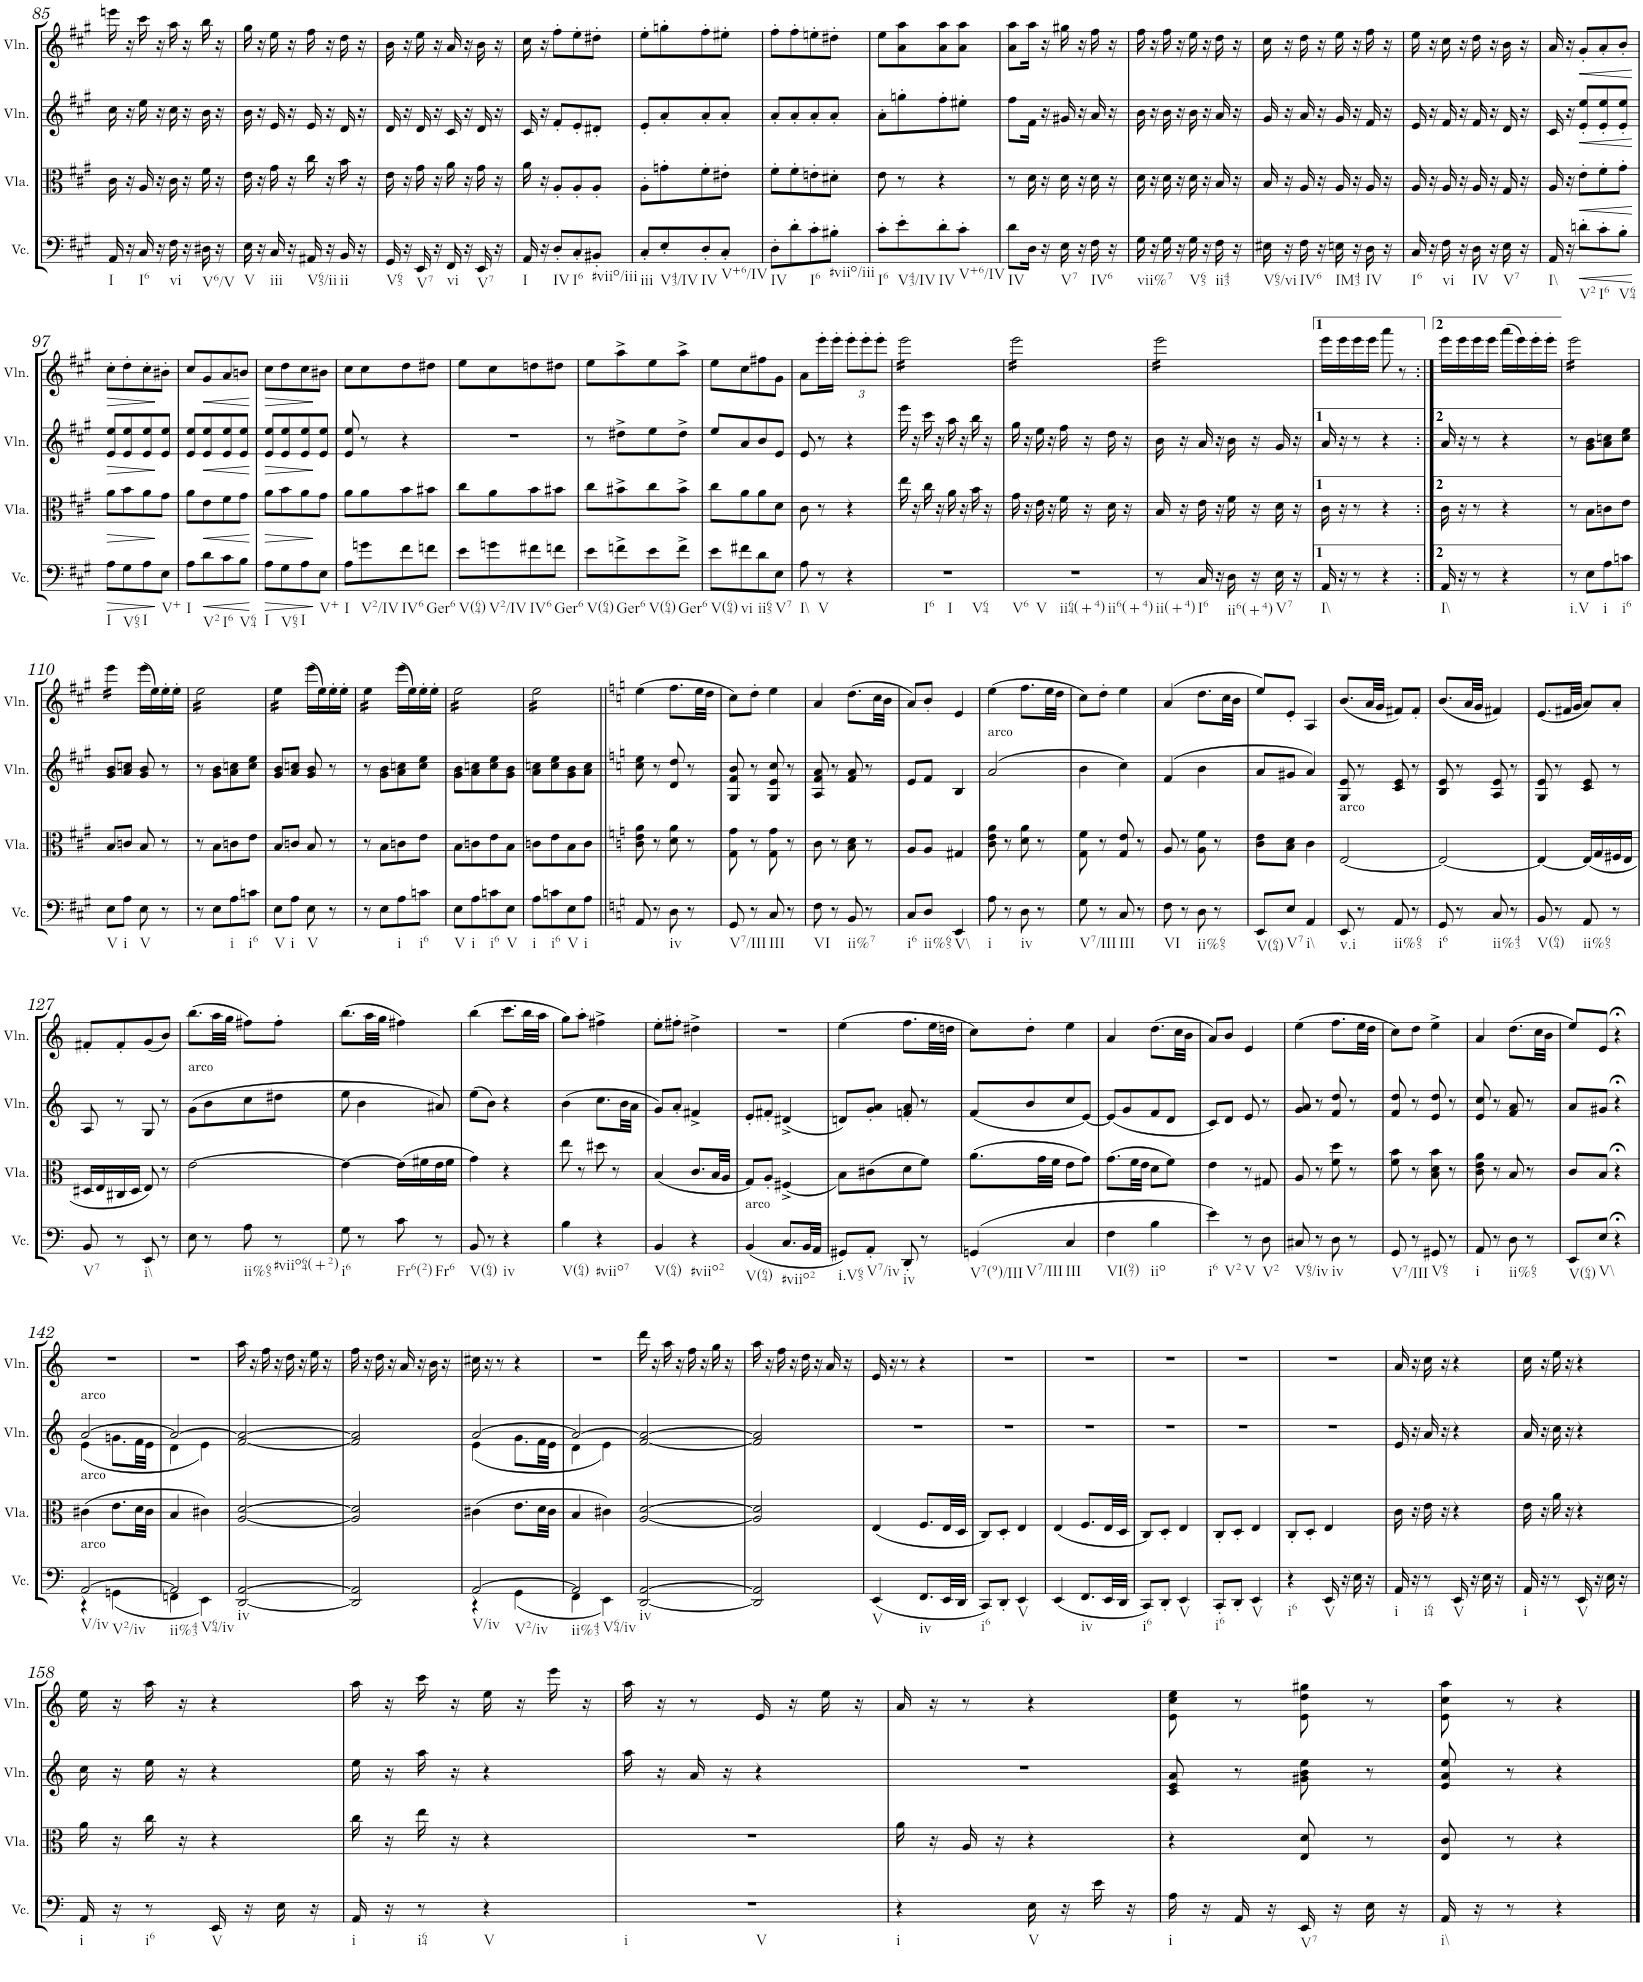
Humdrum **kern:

**kern	**dynam	**kern	**dynam	**kern	**dynam	**kern	**dynam
*part4	*part4	*part3	*part3	*part2	*part2	*part1	*part1
*staff4	*staff4	*staff3	*staff3	*staff2	*staff2	*staff1	*staff1
*I"Violoncello	*	*I"Viola	*	*I"Violin	*	*I"Violin	*
*I'Vc.	*	*I'Vla.	*	*I'Vln.	*	*I'Vln.	*
!!LO:PB:g=z
*clefF4	*	*clefC3	*	*clefG2	*	*clefG2	*
*k[f#c#g#]	*	*k[f#c#g#]	*	*k[f#c#g#]	*	*k[f#c#g#]	*
*A:	*	*A:	*	*A:	*	*A:	*
*M2/4	*	*M2/4	*	*M2/4	*	*M2/4	*
=85	=85	=85	=85	=85	=85	=85	=85
!LO:TX:b:t=I	!	!	!	!	!	!	!
16AA/	.	16c#\	.	16cc#\	.	16eeen\	.
16r	.	16r	.	16r	.	16r	.
!LO:TX:b:t=I6	!	!	!	!	!	!	!
16C#/	.	16A/	.	16ee\	.	16ccc#\	.
16r	.	16r	.	16r	.	16r	.
!LO:TX:b:t=vi	!	!	!	!	!	!	!
16F#\	.	16c#\	.	16cc#\	.	16aa\	.
16r	.	16r	.	16r	.	16r	.
!LO:TX:b:t=V6/V	!	!	!	!	!	!	!
16D#X\	.	16f#\	.	16b\	.	16bb\	.
16r	.	16r	.	16r	.	16r	.
=86	=86	=86	=86	=86	=86	=86	=86
!LO:TX:b:t=V	!	!	!	!	!	!	!
16E\	.	16e\	.	16b\	.	16gg#\	.
16r	.	16r	.	16r	.	16r	.
!LO:TX:b:t=iii	!	!	!	!	!	!	!
16C#/	.	16g#\	.	16e/	.	16ee\	.
16r	.	16r	.	16r	.	16r	.
!LO:TX:b:t=V65/ii	!	!	!	!	!	!	!
16AA#X/	.	16cc#\	.	16e/	.	16ff#\	.
16r	.	16r	.	16r	.	16r	.
!LO:TX:b:t=ii	!	!	!	!	!	!	!
16BB/	.	16b\	.	16d/	.	16dd\	.
16r	.	16r	.	16r	.	16r	.
=87	=87	=87	=87	=87	=87	=87	=87
!LO:TX:b:t=V65	!	!	!	!	!	!	!
16GG#/	.	16e\	.	16d/	.	16b\	.
16r	.	16r	.	16r	.	16r	.
!LO:TX:b:t=V7	!	!	!	!	!	!	!
16EE/	.	16g#\	.	16d/	.	16ee\	.
16r	.	16r	.	16r	.	16r	.
!LO:TX:b:t=vi	!	!	!	!	!	!	!
16FF#/	.	16a\	.	16c#/	.	16a/	.
16r	.	16r	.	16r	.	16r	.
!LO:TX:b:t=V7	!	!	!	!	!	!	!
16EE/	.	16g#\	.	16d/	.	16b\	.
16r	.	16r	.	16r	.	16r	.
=88	=88	=88	=88	=88	=88	=88	=88
!LO:TX:b:t=I	!	!	!	!	!	!	!
16AA/	.	16a\	.	16c#/	.	16cc#\	.
16r	.	16r	.	16r	.	16r	.
!LO:TX:b:t=IV	!	!	!	!	!	!	!
8D'/L	.	8A'/L	.	8f#'/L	.	8ff#'\L	.
!LO:TX:b:t=I6	!	!	!	!	!	!	!
8C#'/	.	8A'/	.	8e'/	.	8ee'\	.
!LO:TX:b:t=#viio/iii	!	!	!	!	!	!	!
8BB#X'/J	.	8A'/J	.	8d#X'/J	.	8dd#X'\J	.
=89	=89	=89	=89	=89	=89	=89	=89
!LO:TX:b:t=iii	!	!	!	!	!	!	!
8C#'/L	.	8A'\L	.	8e'/L	.	8ee'\L	.
!LO:TX:b:t=V43/IV	!	!	!	!	!	!	!
8E'/	.	8gn'\	.	8a'/	.	8ggn'\	.
!LO:TX:b:t=IV	!	!	!	!	!	!	!
8D'/	.	8f#'\	.	8a'/	.	8ff#'\	.
!LO:TX:b:t=V+6/IV	!	!	!	!	!	!	!
8C#'/J	.	8e#X'\J	.	8a'/J	.	8ee#X'\J	.
=90	=90	=90	=90	=90	=90	=90	=90
!LO:TX:b:t=IV	!	!	!	!	!	!	!
8D'\L	.	8f#'\L	.	8a'/L	.	8ff#'\L	.
8d'\	.	8f#'\	.	8a'/	.	8ff#'\	.
!LO:TX:b:t=I6	!	!	!	!	!	!	!
8c#'\	.	8en'\	.	8a'/	.	8een'\	.
!LO:TX:b:t=#viio/iii	!	!	!	!	!	!	!
8B#X'\J	.	8d#X'\J	.	8a'/J	.	8dd#X'\J	.
=91	=91	=91	=91	=91	=91	=91	=91
!LO:TX:b:t=I6	!	!	!	!	!	!	!
8c#'\L	.	8e\	.	8a'\L	.	8ee\L	.
!LO:TX:b:t=V43/IV	!	!	!	!	!	!	!
8e'\	.	8r	.	8ggn'\	.	8a\ 8aa\	.
!LO:TX:b:t=IV	!	!	!	!	!	!	!
8d'\	.	4r	.	8ff#'\	.	8a\ 8aa\	.
!LO:TX:b:t=V+6/IV	!	!	!	!	!	!	!
8c#'\J	.	.	.	8ee#X'\J	.	8a\ 8aa\J	.
=92	=92	=92	=92	=92	=92	=92	=92
!LO:TX:b:t=IV	!	!	!	!	!	!	!
8d\L	.	8r	.	8ff#\L	.	8a\ 8aa\L	.
16D\Jk	.	16d\	.	16f#\Jk	.	16aa\Jk	.
16r	.	16r	.	16r	.	16r	.
!LO:TX:b:t=V7	!	!	!	!	!	!	!
16E\	.	16d\	.	16g#X/	.	16gg#X\	.
16r	.	16r	.	16r	.	16r	.
!LO:TX:b:t=IV6	!	!	!	!	!	!	!
16F#\	.	16d\	.	16a/	.	16ff#\	.
16r	.	16r	.	16r	.	16r	.
=93	=93	=93	=93	=93	=93	=93	=93
!LO:TX:b:t=vii%7	!	!	!	!	!	!	!
16G#\	.	16d\	.	16b\	.	16ff#\	.
16r	.	16r	.	16r	.	16r	.
16G#\	.	16d\	.	16b\	.	16ff#\	.
16r	.	16r	.	16r	.	16r	.
!LO:TX:b:t=V65	!	!	!	!	!	!	!
16G#\	.	16d\	.	16b\	.	16ee\	.
16r	.	16r	.	16r	.	16r	.
!LO:TX:b:t=ii43	!	!	!	!	!	!	!
16F#\	.	16B/	.	16a/	.	16dd\	.
16r	.	16r	.	16r	.	16r	.
=94	=94	=94	=94	=94	=94	=94	=94
!LO:TX:b:t=V65/vi	!	!	!	!	!	!	!
16E#X\	.	16B/	.	16g#/	.	16cc#\	.
16r	.	16r	.	16r	.	16r	.
!LO:TX:b:t=IV6	!	!	!	!	!	!	!
16F#\	.	16A/	.	16a/	.	16dd\	.
16r	.	16r	.	16r	.	16r	.
!LO:TX:b:t=IM43	!	!	!	!	!	!	!
16En\	.	16A/	.	16g#/	.	16ee\	.
16r	.	16r	.	16r	.	16r	.
!LO:TX:b:t=IV	!	!	!	!	!	!	!
16D\	.	16A/	.	16f#/	.	16ff#\	.
16r	.	16r	.	16r	.	16r	.
=95	=95	=95	=95	=95	=95	=95	=95
!LO:TX:b:t=I6	!	!	!	!	!	!	!
16C#/	.	16A/	.	16e/	.	16ee\	.
16r	.	16r	.	16r	.	16r	.
!LO:TX:b:t=vi	!	!	!	!	!	!	!
16F#\	.	16A/	.	16f#/	.	16cc#\	.
16r	.	16r	.	16r	.	16r	.
!LO:TX:b:t=IV	!	!	!	!	!	!	!
16D\	.	16A/	.	16f#/	.	16dd\	.
16r	.	16r	.	16r	.	16r	.
!LO:TX:b:t=V7	!	!	!	!	!	!	!
16E\	.	16G#/	.	16d/	.	16b\	.
16r	.	16r	.	16r	.	16r	.
=96	=96	=96	=96	=96	=96	=96	=96
!LO:TX:b:t=I\\	!	!	!	!	!	!	!
16AA/	.	16A/	.	16c#/	.	16a/	.
16r	.	16r	.	16r	.	16r	.
!LO:TX:b:t=V2	!	!	!	!	!	!	!
!	!LO:HP:b	!	!LO:HP:b	!	!LO:HP:b	!	!LO:HP:b
8dn'\L	<	8e'\L	<	8e/' 8ee/'L	<	8g#'/L	<
!LO:TX:b:t=I6	!	!	!	!	!	!	!
8c#'\	.	8f#'\	.	8e/' 8ee/'	.	8a'/	.
!LO:TX:b:t=V64	!	!	!	!	!	!	!
8B'\J	.	8g#'\J	.	8e/' 8ee/'J	.	8b'/J	.
.	[	.	[	.	[	.	[
!!LO:LB:g=z
=97	=97	=97	=97	=97	=97	=97	=97
!LO:TX:b:t=I	!	!	!	!	!	!	!
!	!LO:HP:b	!	!LO:HP:b	!	!LO:HP:b	!	!LO:HP:b
8A\L	>	8a\L	>	8e/ 8ee/L	>	8cc#'\L	>
!LO:TX:b:t=V65	!	!	!	!	!	!	!
8G#\	.	8b\	.	8e/ 8ee/	.	8dd'\	.
!LO:TX:b:t=I	!	!	!	!	!	!	!
8A\	.	8a\	.	8e/ 8ee/	.	8cc#'\	.
!LO:TX:b:t=V+	!	!	!	!	!	!	!
8E\J	]	8g#\J	]	8e/ 8ee/J	]	8b#X'\J	]
=98	=98	=98	=98	=98	=98	=98	=98
!LO:TX:b:t=I	!	!	!	!	!	!	!
8A\L	.	8a\L	.	8e/ 8ee/L	.	8cc#/L	.
!LO:TX:b:t=V2	!	!	!	!	!	!	!
!	!LO:HP:b	!	!LO:HP:b	!	!LO:HP:b	!	!LO:HP:b
8d\	<	8e\	<	8e/ 8ee/	<	8g#/	<
!LO:TX:b:t=I6	!	!	!	!	!	!	!
8c#\	.	8f#\	.	8e/ 8ee/	.	8a/	.
!LO:TX:b:t=V64	!	!	!	!	!	!	!
8B\J	.	8g#\J	.	8e/ 8ee/J	.	8bn/J	.
.	[	.	[	.	[	.	[
=99	=99	=99	=99	=99	=99	=99	=99
!LO:TX:b:t=I	!	!	!	!	!	!	!
!	!LO:HP:b	!	!LO:HP:b	!	!LO:HP:b	!	!LO:HP:b
8A\L	>	8a\L	>	8e/ 8ee/L	>	8cc#\L	>
!LO:TX:b:t=V65	!	!	!	!	!	!	!
8G#\	.	8b\	.	8e/ 8ee/	.	8dd\	.
!LO:TX:b:t=I	!	!	!	!	!	!	!
8A\	.	8a\	.	8e/ 8ee/	.	8cc#\	.
!LO:TX:b:t=V+	!	!	!	!	!	!	!
8E\J	]	8g#\J	]	8e/ 8ee/J	]	8b#X\J	]
=100	=100	=100	=100	=100	=100	=100	=100
!LO:TX:b:t=I	!	!	!	!	!	!	!
8A\L	.	8a\L	.	8e/ 8ee/	.	8cc#\L	.
!LO:TX:b:t=V2/IV	!	!	!	!	!	!	!
8gn\	.	8a\	.	8r	.	8cc#\	.
!LO:TX:b:t=IV6	!	!	!	!	!	!	!
8f#\	.	8b\	.	4r	.	8dd\	.
!LO:TX:b:t=Ger6	!	!	!	!	!	!	!
8fn\J	.	8b#X\J	.	.	.	8dd#X\J	.
=101	=101	=101	=101	=101	=101	=101	=101
!LO:TX:b:t=V(64)	!	!	!	!	!	!	!
8e\L	.	8cc#\L	.	2r	.	8ee\L	.
!LO:TX:b:t=V2/IV	!	!	!	!	!	!	!
8gn\	.	8a\	.	.	.	8cc#\	.
!LO:TX:b:t=IV6	!	!	!	!	!	!	!
8f#X\	.	8b\	.	.	.	8ddn\	.
!LO:TX:b:t=Ger6	!	!	!	!	!	!	!
8fn\J	.	8b#X\J	.	.	.	8dd#X\J	.
=102	=102	=102	=102	=102	=102	=102	=102
!LO:TX:b:t=V(64)	!	!	!	!	!	!	!
8e\L	.	8cc#\L	.	8r	.	8ee\L	.
!LO:TX:b:t=Ger6	!	!	!	!	!	!	!
8fn^\	.	8b#X^\	.	8dd#X^\L	.	8aa^\	.
!LO:TX:b:t=V(64)	!	!	!	!	!	!	!
8e\	.	8cc#\	.	8ee\	.	8ee\	.
!LO:TX:b:t=Ger6	!	!	!	!	!	!	!
8f^\J	.	8b#^\J	.	8dd#^\J	.	8aa^\J	.
=103	=103	=103	=103	=103	=103	=103	=103
!LO:TX:b:t=V(64)	!	!	!	!	!	!	!
8e\L	.	8cc#\L	.	8ee/L	.	8ee\L	.
!LO:TX:b:t=vi	!	!	!	!	!	!	!
8f#X\	.	8a\	.	8a/	.	8cc#\	.
!LO:TX:b:t=ii65	!	!	!	!	!	!	!
8d\	.	8a\	.	8b/	.	8ff#X\	.
!LO:TX:b:t=V7	!	!	!	!	!	!	!
8E\J	.	8d\J	.	8e/J	.	8g#\J	.
=104	=104	=104	=104	=104	=104	=104	=104
!LO:TX:b:t=I\\	!	!	!	!	!	!	!
8A\	.	8c#\	.	8e/	.	8a\L	.
!LO:TX:b:t=V	!	!	!	!	!	!	!
8r	.	8r	.	8r	.	16eee'\L	.
.	.	.	.	.	.	16eee'\JJ	.
*	*	*	*	*	*	*Xbrackettup	*
4r	.	4r	.	4r	.	12eee'\L	.
.	.	.	.	.	.	12eee'\	.
.	.	.	.	.	.	12eee'\J	.
=105	=105	=105	=105	=105	=105	=105	=105
!LO:TX:b:t=I6	!	!	!	!	!	!	!
!LO:TX:b:t=I	!	!	!	!	!	!	!
!LO:TX:b:t=V64	!	!	!	!	!	!	!
*	*	*	*	*	*	*tremolo	*
2r	.	16ee\	.	16eee\	.	16eee\LL	.
.	.	16r	.	16r	.	16eee\	.
.	.	16cc#\	.	16ccc#\	.	16eee\	.
.	.	16r	.	16r	.	16eee\	.
.	.	16a\	.	16aa\	.	16eee\	.
.	.	16r	.	16r	.	16eee\	.
.	.	16b\	.	16bb\	.	16eee\	.
.	.	16r	.	16r	.	16eee\JJ	.
=106	=106	=106	=106	=106	=106	=106	=106
!LO:TX:b:t=V6	!	!	!	!	!	!	!
!LO:TX:b:t=V	!	!	!	!	!	!	!
!LO:TX:b:t=ii64(+4)	!	!	!	!	!	!	!
!LO:TX:b:t=ii6(+4)	!	!	!	!	!	!	!
2r	.	16g#\	.	16gg#\	.	16eee\LL	.
.	.	16r	.	16r	.	16eee\	.
.	.	16e\	.	16ee\	.	16eee\	.
.	.	16r	.	16r	.	16eee\	.
.	.	16f#\	.	16ff#\	.	16eee\	.
.	.	16r	.	16r	.	16eee\	.
.	.	16d\	.	16dd\	.	16eee\	.
.	.	16r	.	16r	.	16eee\JJ	.
=107	=107	=107	=107	=107	=107	=107	=107
!LO:TX:b:t=ii(+4)	!	!	!	!	!	!	!
8r	.	16B/	.	16b\	.	16eee\LL	.
.	.	16r	.	16r	.	16eee\	.
!LO:TX:b:t=I6	!	!	!	!	!	!	!
16C#/	.	16e\	.	16a/	.	16eee\	.
16r	.	16r	.	16r	.	16eee\	.
!LO:TX:b:t=ii6(+4)	!	!	!	!	!	!	!
16D\	.	16f#\	.	16b\	.	16eee\	.
16r	.	16r	.	16r	.	16eee\	.
!LO:TX:b:t=V7	!	!	!	!	!	!	!
16E\	.	16d\	.	16g#/	.	16eee\	.
16r	.	16r	.	16r	.	16eee\JJ	.
*	*	*	*	*	*	*Xtremolo	*
=108	=108	=108	=108	=108	=108	=108	=108
!LO:TX:b:t=I\\	!	!	!	!	!	!	!
16AA/	.	16c#\	.	16a/	.	16eee\LL	.
16r	.	16r	.	16r	.	16eee\	.
8r	.	8r	.	8r	.	16eee\	.
.	.	.	.	.	.	16eee\JJ	.
4r	.	4r	.	4r	.	8aaa\	.
.	.	.	.	.	.	8r	.
=108X1:|!	=108X1:|!	=108X1:|!	=108X1:|!	=108X1:|!	=108X1:|!	=108X1:|!	=108X1:|!
!LO:TX:b:t=I\\	!	!	!	!	!	!	!
16AA/	.	16c#\	.	16a/	.	16eee\LL	.
16r	.	16r	.	16r	.	16eee\	.
8r	.	8r	.	8r	.	16eee\	.
.	.	.	.	.	.	16eee\JJ	.
4r	.	4r	.	4r	.	(>16aaa\LL	.
.	.	.	.	.	.	16eee\)	.
.	.	.	.	.	.	16eee'\	.
.	.	.	.	.	.	16eee'\JJ	.
=109	=109	=109	=109	=109	=109	=109	=109
!LO:TX:b:t=i.V	!	!	!	!	!	!	!
*	*	*	*	*	*	*tremolo	*
8r	.	8r	.	8r	.	16eee\LL	.
.	.	.	.	.	.	16eee\	.
8E\L	.	8B\L	.	8g#\ 8b\L	.	16eee\	.
.	.	.	.	.	.	16eee\	.
!LO:TX:b:t=i	!	!	!	!	!	!	!
8A\	.	8cn\	.	8a\ 8ccn\	.	16eee\	.
.	.	.	.	.	.	16eee\	.
!LO:TX:b:t=i6	!	!	!	!	!	!	!
8cn\J	.	8e\J	.	8cc\ 8ee\J	.	16eee\	.
.	.	.	.	.	.	16eee\JJ	.
!!LO:LB:g=z
=110	=110	=110	=110	=110	=110	=110	=110
!LO:TX:b:t=V	!	!	!	!	!	!	!
8E\L	.	8B/L	.	8g#/ 8b/L	.	16eee\LL	.
.	.	.	.	.	.	16eee\	.
!LO:TX:b:t=i	!	!	!	!	!	!	!
8A\J	.	8cn/J	.	8a/ 8ccn/J	.	16eee\	.
.	.	.	.	.	.	16eee\JJ	.
*	*	*	*	*	*	*Xtremolo	*
!LO:TX:b:t=V	!	!	!	!	!	!	!
8E\	.	8B/	.	8g#/ 8b/	.	(>16eee\LL	.
.	.	.	.	.	.	16ee\)	.
8r	.	8r	.	8r	.	16ee'\	.
.	.	.	.	.	.	16ee'\JJ	.
=111	=111	=111	=111	=111	=111	=111	=111
*	*	*	*	*	*	*tremolo	*
8r	.	8r	.	8r	.	16ee\LL	.
.	.	.	.	.	.	16ee\	.
8E\L	.	8B\L	.	8g#\ 8b\L	.	16ee\	.
.	.	.	.	.	.	16ee\	.
!LO:TX:b:t=i	!	!	!	!	!	!	!
8A\	.	8cn\	.	8a\ 8ccn\	.	16ee\	.
.	.	.	.	.	.	16ee\	.
!LO:TX:b:t=i6	!	!	!	!	!	!	!
8cn\J	.	8e\J	.	8cc\ 8ee\J	.	16ee\	.
.	.	.	.	.	.	16ee\JJ	.
=112	=112	=112	=112	=112	=112	=112	=112
!LO:TX:b:t=V	!	!	!	!	!	!	!
8E\L	.	8B/L	.	8g#/ 8b/L	.	16ee\LL	.
.	.	.	.	.	.	16ee\	.
!LO:TX:b:t=i	!	!	!	!	!	!	!
8A\J	.	8cn/J	.	8a/ 8ccn/J	.	16ee\	.
.	.	.	.	.	.	16ee\JJ	.
*	*	*	*	*	*	*Xtremolo	*
!LO:TX:b:t=V	!	!	!	!	!	!	!
8E\	.	8B/	.	8g#/ 8b/	.	(>16eee\LL	.
.	.	.	.	.	.	16ee\)	.
8r	.	8r	.	8r	.	16ee'\	.
.	.	.	.	.	.	16ee'\JJ	.
=113	=113	=113	=113	=113	=113	=113	=113
*	*	*	*	*	*	*tremolo	*
8r	.	8r	.	8r	.	16ee\LL	.
.	.	.	.	.	.	16ee\	.
8E\L	.	8B\L	.	8g#\ 8b\L	.	16ee\	.
.	.	.	.	.	.	16ee\JJ	.
*	*	*	*	*	*	*Xtremolo	*
!LO:TX:b:t=i	!	!	!	!	!	!	!
8A\	.	8cn\	.	8a\ 8ccn\	.	(>16eee\LL	.
.	.	.	.	.	.	16ee\)	.
!LO:TX:b:t=i6	!	!	!	!	!	!	!
8cn\J	.	8e\J	.	8cc\ 8ee\J	.	16ee'\	.
.	.	.	.	.	.	16ee'\JJ	.
=114	=114	=114	=114	=114	=114	=114	=114
!LO:TX:b:t=V	!	!	!	!	!	!	!
*	*	*	*	*	*	*tremolo	*
8E\L	.	8B\L	.	8g#\ 8b\L	.	16ee\LL	.
.	.	.	.	.	.	16ee\	.
!LO:TX:b:t=i	!	!	!	!	!	!	!
8A\	.	8cn\	.	8a\ 8ccn\	.	16ee\	.
.	.	.	.	.	.	16ee\	.
!LO:TX:b:t=i6	!	!	!	!	!	!	!
8cn\	.	8e\	.	8cc\ 8ee\	.	16ee\	.
.	.	.	.	.	.	16ee\	.
!LO:TX:b:t=V	!	!	!	!	!	!	!
8E\J	.	8B\J	.	8g#\ 8b\J	.	16ee\	.
.	.	.	.	.	.	16ee\JJ	.
=115	=115	=115	=115	=115	=115	=115	=115
!LO:TX:b:t=i	!	!	!	!	!	!	!
8A\L	.	8cn\L	.	8a\ 8ccn\L	.	16ee\LL	.
.	.	.	.	.	.	16ee\	.
!LO:TX:b:t=i6	!	!	!	!	!	!	!
8cn\	.	8e\	.	8cc\ 8ee\	.	16ee\	.
.	.	.	.	.	.	16ee\	.
!LO:TX:b:t=V	!	!	!	!	!	!	!
8E\	.	8B\	.	8g#\ 8b\	.	16ee\	.
.	.	.	.	.	.	16ee\	.
!LO:TX:b:t=i	!	!	!	!	!	!	!
8A\J	.	8c\J	.	8a\ 8cc\J	.	16ee\	.
.	.	.	.	.	.	16ee\JJ	.
*	*	*	*	*	*	*Xtremolo	*
=116||	=116||	=116||	=116||	=116||	=116||	=116||	=116||
*k[]	*	*k[]	*	*k[]	*	*k[]	*
*C:	*	*C:	*	*C:	*	*C:	*
8AA/	.	8c\ 8e\ 8a\	.	8cc\ 8ee\	.	(>4ee\	.
8r	.	8r	.	8r	.	.	.
!LO:TX:b:t=iv	!	!	!	!	!	!	!
8D\	.	8d\ 8a\	.	8d/ 8dd/	.	8.ff\L	.
8r	.	8r	.	8r	.	.	.
.	.	.	.	.	.	32ee\LL	.
.	.	.	.	.	.	32dd\JJJ	.
=117	=117	=117	=117	=117	=117	=117	=117
!LO:TX:b:t=V7/III	!	!	!	!	!	!	!
8GG/	.	8G\ 8g\	.	8G/ 8f/ 8b/	.	8cc\L)	.
8r	.	8r	.	8r	.	8dd'\J	.
!LO:TX:b:t=III	!	!	!	!	!	!	!
8C/	.	8G\ 8g\	.	8G/ 8e/ 8cc/	.	4ee\	.
8r	.	8r	.	8r	.	.	.
=118	=118	=118	=118	=118	=118	=118	=118
!LO:TX:b:t=VI	!	!	!	!	!	!	!
8F\	.	8c\	.	8A/ 8f/ 8a/	.	4a/	.
8r	.	8r	.	8r	.	.	.
!LO:TX:b:t=ii%7	!	!	!	!	!	!	!
8BB/	.	8B\ 8d\	.	8f/ 8a/	.	(>8.dd\L	.
8r	.	8r	.	8r	.	.	.
.	.	.	.	.	.	32cc\LL	.
.	.	.	.	.	.	32b\JJJ	.
=119	=119	=119	=119	=119	=119	=119	=119
!LO:TX:b:t=i6	!	!	!	!	!	!	!
8C/L	.	8A/L	.	8e/L	.	8a/L)	.
!LO:TX:b:t=ii%65	!	!	!	!	!	!	!
8D/J	.	8A/J	.	8f/J	.	8b'/J	.
!LO:TX:b:t=V\\	!	!	!	!	!	!	!
4EE/	.	4G#X/	.	4B/	.	4e/	.
=120	=120	=120	=120	=120	=120	=120	=120
!	!	!	!	!LO:TX:a:t=arco	!	!	!
!LO:TX:b:t=i	!	!	!	!	!	!	!
8A\	.	8c\ 8e\ 8a\	.	(>2a/	.	(>4ee\	.
8r	.	8r	.	.	.	.	.
!LO:TX:b:t=iv	!	!	!	!	!	!	!
8D\	.	8d\ 8a\	.	.	.	8.ff\L	.
8r	.	8r	.	.	.	.	.
.	.	.	.	.	.	32ee\LL	.
.	.	.	.	.	.	32dd\JJJ	.
=121	=121	=121	=121	=121	=121	=121	=121
!LO:TX:b:t=V7/III	!	!	!	!	!	!	!
8G\	.	8G\ 8f\	.	4b\	.	8cc\L)	.
8r	.	8r	.	.	.	8dd'\J	.
!LO:TX:b:t=III	!	!	!	!	!	!	!
8C/	.	8G/ 8e/	.	4cc\)	.	4ee\	.
8r	.	8r	.	.	.	.	.
=122	=122	=122	=122	=122	=122	=122	=122
!LO:TX:b:t=VI	!	!	!	!	!	!	!
8F\	.	8A/	.	(>4f/	.	(>4a/	.
8r	.	8r	.	.	.	.	.
!LO:TX:b:t=ii%65	!	!	!	!	!	!	!
8D\	.	8A\ 8f\	.	4b\	.	8.dd\L	.
8r	.	8r	.	.	.	.	.
.	.	.	.	.	.	32cc\LL	.
.	.	.	.	.	.	32b\JJJ	.
=123	=123	=123	=123	=123	=123	=123	=123
!LO:TX:b:t=V(64)	!	!	!	!	!	!	!
8EE/L	.	8c\ 8e\L	.	8a/L	.	8ee/L)	.
!LO:TX:b:t=V7	!	!	!	!	!	!	!
8E/J	.	8B\ 8d\J	.	8g#X/J	.	8e'/J	.
!LO:TX:b:t=i\\	!	!	!	!	!	!	!
4AA/	.	4c\	.	4a/)	.	4A/	.
=124	=124	=124	=124	=124	=124	=124	=124
!	!	!LO:TX:a:t=arco	!	!	!	!	!
!LO:TX:b:t=v.i	!	!	!	!	!	!	!
8EE/	.	[2E/	.	8G/ 8e/	.	(<8.b/L	.
8r	.	.	.	8r	.	.	.
.	.	.	.	.	.	32a/LL	.
.	.	.	.	.	.	32g/JJJ	.
!LO:TX:b:t=ii%65	!	!	!	!	!	!	!
8AA/	.	.	.	8c/ 8e/	.	8f#X/L)	.
8r	.	.	.	8r	.	8f#'/J	.
=125	=125	=125	=125	=125	=125	=125	=125
!LO:TX:b:t=i6	!	!	!	!	!	!	!
8GG/	.	2E/_	.	8B/ 8e/	.	(<8.b/L	.
8r	.	.	.	8r	.	.	.
.	.	.	.	.	.	32a/LL	.
.	.	.	.	.	.	32g/JJJ	.
!LO:TX:b:t=ii%43	!	!	!	!	!	!	!
8C/	.	.	.	8A/ 8e/	.	4f#X/)	.
8r	.	.	.	8r	.	.	.
=126	=126	=126	=126	=126	=126	=126	=126
!LO:TX:b:t=V(64)	!	!	!	!	!	!	!
8BB/	.	4E/_	.	8G/ 8e/	.	(<8.e/L	.
8r	.	.	.	8r	.	.	.
.	.	.	.	.	.	32f#X/LL	.
.	.	.	.	.	.	32g/JJJ	.
!LO:TX:b:t=ii%65	!	!	!	!	!	!	!
8AA/	.	(<16E/LL]	.	8c/ 8e/	.	8a/L)	.
.	.	16G/	.	.	.	.	.
8r	.	16F#X/	.	8r	.	8a'/J	.
.	.	16E/JJ	.	.	.	.	.
!!LO:LB:g=z
=127	=127	=127	=127	=127	=127	=127	=127
!LO:TX:b:t=V7	!	!	!	!	!	!	!
8BB/	.	16D#X/LL	.	8A/	.	8f#X'/L	.
.	.	16E/	.	.	.	.	.
8r	.	16C#X/	.	8r	.	8f#'/	.
.	.	16D#/JJ	.	.	.	.	.
!LO:TX:b:t=i\\	!	!	!	!	!	!	!
8EE/	.	8E/)	.	8G/	.	(<8g/	.
8r	.	8r	.	8r	.	8b/J)	.
=128	=128	=128	=128	=128	=128	=128	=128
!	!	!	!	!LO:TX:a:t=arco	!	!	!
8E\	.	[2e\	.	(>8g\L	.	(>8.bb\L	.
8r	.	.	.	8b\	.	.	.
.	.	.	.	.	.	32aa\LL	.
.	.	.	.	.	.	32gg\JJJ	.
!LO:TX:b:t=ii%65	!	!	!	!	!	!	!
8A\	.	.	.	8cc\	.	8ff#X\L)	.
!LO:TX:b:t=#viio64(+2)	!	!	!	!	!	!	!
8r	.	.	.	8dd#X\J	.	8ff#'\J	.
=129	=129	=129	=129	=129	=129	=129	=129
!LO:TX:b:t=i6	!	!	!	!	!	!	!
8G\	.	4e\_	.	8ee\	.	(>8.bb\L	.
8r	.	.	.	4b\	.	.	.
.	.	.	.	.	.	32aa\LL	.
.	.	.	.	.	.	32gg\JJJ	.
!LO:TX:b:t=Fr6(2)	!	!	!	!	!	!	!
8c\	.	(>16e\LL]	.	.	.	4ff#X\)	.
.	.	16f#X\	.	.	.	.	.
!LO:TX:b:t=Fr6	!	!	!	!	!	!	!
8r	.	16e\	.	8a#X/)	.	.	.
.	.	16f#\JJ	.	.	.	.	.
=130	=130	=130	=130	=130	=130	=130	=130
!LO:TX:b:t=V(64)	!	!	!	!	!	!	!
8BB/	.	4g\)	.	(>8ee\L	.	(>4bb\	.
8r	.	.	.	8b\J)	.	.	.
!LO:TX:b:t=iv	!	!	!	!	!	!	!
4r	.	4r	.	4r	.	8.ccc\L	.
.	.	.	.	.	.	32bb\LL	.
.	.	.	.	.	.	32aa\JJJ	.
=131	=131	=131	=131	=131	=131	=131	=131
!LO:TX:b:t=V(64)	!	!	!	!	!	!	!
4B\	.	8ee\	.	(>4b\	.	8gg\L)	.
.	.	8r	.	.	.	8aa'\J	.
!LO:TX:b:t=#viio7	!	!	!	!	!	!	!
4r	.	8dd#X\	.	8.cc\L	.	4ff#X^\	.
.	.	8r	.	.	.	.	.
.	.	.	.	32b\LL	.	.	.
.	.	.	.	32a\JJJ	.	.	.
=132	=132	=132	=132	=132	=132	=132	=132
!LO:TX:b:t=V(64)	!	!	!	!	!	!	!
4BB/	.	(<4B/	.	8g/L)	.	8ee'\L	.
.	.	.	.	8a'/J	.	8ff#X'\J	.
!LO:TX:b:t=#viio2	!	!	!	!	!	!	!
4r	.	8.c/L	.	4f#X^/	.	4dd#X^\	.
.	.	32B/LL	.	.	.	.	.
.	.	32A/JJJ	.	.	.	.	.
=133	=133	=133	=133	=133	=133	=133	=133
!LO:TX:a:t=arco	!	!	!	!	!	!	!
!LO:TX:b:t=V(64)	!	!	!	!	!	!	!
(<4BB/	.	8G/L)	.	8e'/L	.	2r	.
.	.	8A'/J	.	8f#X'/J	.	.	.
!LO:TX:b:t=#viio2	!	!	!	!	!	!	!
8.C/L	.	(<4F#X^/	.	(<4d#X^/	.	.	.
32BB/LL	.	.	.	.	.	.	.
32AA/JJJ	.	.	.	.	.	.	.
=134	=134	=134	=134	=134	=134	=134	=134
!LO:TX:b:t=i.V65	!	!	!	!	!	!	!
8GG#X/L)	.	8B\L)	.	8dn/L)	.	(>4ee\	.
!LO:TX:b:t=V7/iv	!	!	!	!	!	!	!
8AA'/J	.	(>8c#X\	.	8g/' 8a/'J	.	.	.
!LO:TX:b:t=iv	!	!	!	!	!	!	!
8DD'/	.	8d\	.	8fn/' 8a/'	.	8.ff\L	.
8r	.	8f\J)	.	8r	.	.	.
.	.	.	.	.	.	32ee\LL	.
.	.	.	.	.	.	32ddn\JJJ	.
=135	=135	=135	=135	=135	=135	=135	=135
!LO:TX:b:t=V7(9)/III	!	!	!	!	!	!	!
!LO:TX:b:t=V7/III	!	!	!	!	!	!	!
(>4GGn/	.	(>8.a\L	.	(<8f/L	.	8cc\L)	.
.	.	.	.	8b/	.	8dd'\J	.
.	.	32g\LL	.	.	.	.	.
.	.	32f\JJJ	.	.	.	.	.
!LO:TX:b:t=III	!	!	!	!	!	!	!
4C/	.	8e\L	.	8cc/	.	4ee\	.
.	.	8g\J)	.	[8e/J)	.	.	.
=136	=136	=136	=136	=136	=136	=136	=136
!LO:TX:b:t=VI(97)	!	!	!	!	!	!	!
4F\	.	(>8.g\L	.	(<8e/L]	.	4a/	.
.	.	.	.	8g/	.	.	.
.	.	32f\LL	.	.	.	.	.
.	.	32e\JJJ	.	.	.	.	.
!LO:TX:b:t=iio	!	!	!	!	!	!	!
4B\	.	8d\L	.	8f/	.	(>8.dd\L	.
.	.	8f\J)	.	8d/J	.	.	.
.	.	.	.	.	.	32cc\LL	.
.	.	.	.	.	.	32b\JJJ	.
=137	=137	=137	=137	=137	=137	=137	=137
!LO:TX:b:t=i6	!	!	!	!	!	!	!
!LO:TX:b:t=V2	!	!	!	!	!	!	!
4e\)	.	4e\	.	8c/L)	.	8a/L)	.
.	.	.	.	8d/J	.	8b/J	.
!LO:TX:b:t=V	!	!	!	!	!	!	!
8r	.	8r	.	8e/	.	4e/	.
!LO:TX:b:t=V2	!	!	!	!	!	!	!
8D\	.	8G#X/	.	8r	.	.	.
=138	=138	=138	=138	=138	=138	=138	=138
!LO:TX:b:t=V65/iv	!	!	!	!	!	!	!
8C#X/	.	8A/	.	8g/ 8a/	.	(>4ee\	.
8r	.	8r	.	8r	.	.	.
!LO:TX:b:t=iv	!	!	!	!	!	!	!
8D\	.	8f\ 8dd\	.	8f/ 8dd/	.	8.ff\L	.
8r	.	8r	.	8r	.	.	.
.	.	.	.	.	.	32ee\LL	.
.	.	.	.	.	.	32dd\JJJ	.
=139	=139	=139	=139	=139	=139	=139	=139
!LO:TX:b:t=V7/III	!	!	!	!	!	!	!
8GG/	.	8f\ 8b\	.	8f/ 8dd/	.	8cc\L)	.
8r	.	8r	.	8r	.	8dd\J	.
!LO:TX:b:t=V65	!	!	!	!	!	!	!
8GG#X/	.	8B\ 8d\ 8b\	.	8e/ 8dd/	.	4ee^\	.
8r	.	8r	.	8r	.	.	.
=140	=140	=140	=140	=140	=140	=140	=140
!LO:TX:b:t=i	!	!	!	!	!	!	!
8AA/	.	8c\ 8e\ 8a\	.	8e/ 8cc/	.	4a/	.
8r	.	8r	.	8r	.	.	.
!LO:TX:b:t=ii%65	!	!	!	!	!	!	!
8D\	.	8B/	.	8f/ 8a/	.	(>8.dd\L	.
8r	.	8r	.	8r	.	.	.
.	.	.	.	.	.	32cc\LL	.
.	.	.	.	.	.	32b\JJJ	.
=141	=141	=141	=141	=141	=141	=141	=141
!LO:TX:b:t=V(64)	!	!	!	!	!	!	!
8EE/L	.	8c/L	.	8a/L	.	8ee/L)	.
!LO:TX:b:t=V\\	!	!	!	!	!	!	!
8E/J	.	8B/J	.	8g#X/J	.	8e/J	.
4r;<	.	4r;<	.	4r;<	.	4r;<	.
!!LO:LB:g=z
=142	=142	=142	=142	=142	=142	=142	=142
*^	*	*	*	*^	*	*	*
!	!	!	!	!	!LO:TX:a:t=arco	!	!	!	!
!	!	!	!LO:TX:a:t=arco	!	!	!	!	!	!
!LO:TX:a:t=arco	!	!	!	!	!	!	!	!	!
!LO:TX:b:t=V/iv	!	!	!	!	!	!	!	!	!
!LO:TX:b:t=V2/iv	!	!	!	!	!	!	!	!	!
[2AA/	4r	.	(>4c#X\	.	[2a/	(<4e\	.	2r	.
.	(<4GGn\	.	8.e\L	.	.	8.gn\L	.	.	.
.	.	.	32d\LL	.	.	32f\LL	.	.	.
.	.	.	32c#\JJJ	.	.	32e\JJJ	.	.	.
=143	=143	=143	=143	=143	=143	=143	=143	=143	=143
!LO:TX:b:t=ii%43	!	!	!	!	!	!	!	!	!
!LO:TX:b:t=V64/iv	!	!	!	!	!	!	!	!	!
2AA/]	4FFn\	.	4B/	.	2a/_	4d\	.	2r	.
.	4EE\)	.	4c#X\)	.	.	4e\)	.	.	.
=144	=144	=144	=144	=144	=144	=144	=144	=144	=144
!LO:TX:b:t=iv	!	!	!	!	!	!	!	!	!
*v	*v	*	*	*	*v	*v	*	*	*
[2DD/ [2AA/	.	[2A/ [2d/	.	[2f/ 2a/_	.	16aa\	.
.	.	.	.	.	.	16r	.
.	.	.	.	.	.	16ff\	.
.	.	.	.	.	.	16r	.
.	.	.	.	.	.	16dd\	.
.	.	.	.	.	.	16r	.
.	.	.	.	.	.	16ee\	.
.	.	.	.	.	.	16r	.
=145	=145	=145	=145	=145	=145	=145	=145
2DD/] 2AA/]	.	2A/] 2d/]	.	2f/] 2a/]	.	16ff\	.
.	.	.	.	.	.	16r	.
.	.	.	.	.	.	16dd\	.
.	.	.	.	.	.	16r	.
.	.	.	.	.	.	16a/	.
.	.	.	.	.	.	16r	.
.	.	.	.	.	.	16b\	.
.	.	.	.	.	.	16r	.
=146	=146	=146	=146	=146	=146	=146	=146
*^	*	*	*	*^	*	*	*
!LO:TX:b:t=V/iv	!	!	!	!	!	!	!	!	!
!LO:TX:b:t=V2/iv	!	!	!	!	!	!	!	!	!
[2AA/	4r	.	(>4c#X\	.	[2a/	(<4e\	.	16cc#X\	.
.	.	.	.	.	.	.	.	16r	.
.	.	.	.	.	.	.	.	8r	.
.	(<4GG\	.	8.e\L	.	.	8.g\L	.	4r	.
.	.	.	32d\LL	.	.	32f\LL	.	.	.
.	.	.	32c#\JJJ	.	.	32e\JJJ	.	.	.
=147	=147	=147	=147	=147	=147	=147	=147	=147	=147
!LO:TX:b:t=ii%43	!	!	!	!	!	!	!	!	!
!LO:TX:b:t=V64/iv	!	!	!	!	!	!	!	!	!
2AA/]	4FF\	.	4B/	.	2a/_	4d\	.	2r	.
.	4EE\)	.	4c#X\)	.	.	4e\)	.	.	.
=148	=148	=148	=148	=148	=148	=148	=148	=148	=148
!LO:TX:b:t=iv	!	!	!	!	!	!	!	!	!
*v	*v	*	*	*	*v	*v	*	*	*
[2DD/ [2AA/	.	[2A/ [2d/	.	[2f/ 2a/_	.	16ddd\	.
.	.	.	.	.	.	16r	.
.	.	.	.	.	.	16aa\	.
.	.	.	.	.	.	16r	.
.	.	.	.	.	.	16ff\	.
.	.	.	.	.	.	16r	.
.	.	.	.	.	.	16gg\	.
.	.	.	.	.	.	16r	.
=149	=149	=149	=149	=149	=149	=149	=149
2DD/] 2AA/]	.	2A/] 2d/]	.	2f/] 2a/]	.	16aa\	.
.	.	.	.	.	.	16r	.
.	.	.	.	.	.	16ff\	.
.	.	.	.	.	.	16r	.
.	.	.	.	.	.	16dd\	.
.	.	.	.	.	.	16r	.
.	.	.	.	.	.	16a/	.
.	.	.	.	.	.	16r	.
=150	=150	=150	=150	=150	=150	=150	=150
!LO:TX:b:t=V	!	!	!	!	!	!	!
(<4EE/	.	(<4E/	.	2r	.	16e/	.
.	.	.	.	.	.	16r	.
.	.	.	.	.	.	8r	.
!LO:TX:b:t=iv	!	!	!	!	!	!	!
8.FF/L	.	8.F/L	.	.	.	4r	.
32EE/LL	.	32E/LL	.	.	.	.	.
32DD/JJJ	.	32D/JJJ	.	.	.	.	.
=151	=151	=151	=151	=151	=151	=151	=151
!LO:TX:b:t=i6	!	!	!	!	!	!	!
8CC/L)	.	8C/L)	.	2r	.	2r	.
8DD'/J	.	8D'/J	.	.	.	.	.
!LO:TX:b:t=V	!	!	!	!	!	!	!
4EE/	.	4E/	.	.	.	.	.
=152	=152	=152	=152	=152	=152	=152	=152
(<4EE/	.	(<4E/	.	2r	.	2r	.
!LO:TX:b:t=iv	!	!	!	!	!	!	!
8.FF/L	.	8.F/L	.	.	.	.	.
32EE/LL	.	32E/LL	.	.	.	.	.
32DD/JJJ	.	32D/JJJ	.	.	.	.	.
=153	=153	=153	=153	=153	=153	=153	=153
!LO:TX:b:t=i6	!	!	!	!	!	!	!
8CC/L)	.	8C/L)	.	2r	.	2r	.
8DD'/J	.	8D'/J	.	.	.	.	.
!LO:TX:b:t=V	!	!	!	!	!	!	!
4EE/	.	4E/	.	.	.	.	.
=154	=154	=154	=154	=154	=154	=154	=154
!LO:TX:b:t=i6	!	!	!	!	!	!	!
8CC'/L	.	8C'/L	.	2r	.	2r	.
8DD'/J	.	8D'/J	.	.	.	.	.
!LO:TX:b:t=V	!	!	!	!	!	!	!
4EE/	.	4E/	.	.	.	.	.
=155	=155	=155	=155	=155	=155	=155	=155
!LO:TX:b:t=i6	!	!	!	!	!	!	!
4r	.	8C'/L	.	2r	.	2r	.
.	.	8D'/J	.	.	.	.	.
!LO:TX:b:t=V	!	!	!	!	!	!	!
16EE/	.	4E/	.	.	.	.	.
16r	.	.	.	.	.	.	.
16E\	.	.	.	.	.	.	.
16r	.	.	.	.	.	.	.
=156	=156	=156	=156	=156	=156	=156	=156
!LO:TX:b:t=i	!	!	!	!	!	!	!
16AA/	.	16c\	.	16e/	.	16a/	.
16r	.	16r	.	16r	.	16r	.
!LO:TX:b:t=i64	!	!	!	!	!	!	!
8r	.	16e\	.	16a/	.	16cc\	.
.	.	16r	.	16r	.	16r	.
!LO:TX:b:t=V	!	!	!	!	!	!	!
16EE/	.	4r	.	4r	.	4r	.
16r	.	.	.	.	.	.	.
16E\	.	.	.	.	.	.	.
16r	.	.	.	.	.	.	.
=157	=157	=157	=157	=157	=157	=157	=157
!LO:TX:b:t=i	!	!	!	!	!	!	!
16AA/	.	16e\	.	16a/	.	16cc\	.
16r	.	16r	.	16r	.	16r	.
8r	.	16a\	.	16cc\	.	16ee\	.
.	.	16r	.	16r	.	16r	.
!LO:TX:b:t=V	!	!	!	!	!	!	!
16EE/	.	4r	.	4r	.	4r	.
16r	.	.	.	.	.	.	.
16E\	.	.	.	.	.	.	.
16r	.	.	.	.	.	.	.
!!LO:LB:g=z
=158	=158	=158	=158	=158	=158	=158	=158
!LO:TX:b:t=i	!	!	!	!	!	!	!
16AA/	.	16a\	.	16cc\	.	16ee\	.
16r	.	16r	.	16r	.	16r	.
!LO:TX:b:t=i6	!	!	!	!	!	!	!
8r	.	16cc\	.	16ee\	.	16aa\	.
.	.	16r	.	16r	.	16r	.
!LO:TX:b:t=V	!	!	!	!	!	!	!
16EE/	.	4r	.	4r	.	4r	.
16r	.	.	.	.	.	.	.
16E\	.	.	.	.	.	.	.
16r	.	.	.	.	.	.	.
=159	=159	=159	=159	=159	=159	=159	=159
!LO:TX:b:t=i	!	!	!	!	!	!	!
16AA/	.	16cc\	.	16ee\	.	16aa\	.
16r	.	16r	.	16r	.	16r	.
!LO:TX:b:t=i64	!	!	!	!	!	!	!
8r	.	16ee\	.	16aa\	.	16ccc\	.
.	.	16r	.	16r	.	16r	.
!LO:TX:b:t=V	!	!	!	!	!	!	!
4r	.	4r	.	4r	.	16ee\	.
.	.	.	.	.	.	16r	.
.	.	.	.	.	.	16eee\	.
.	.	.	.	.	.	16r	.
=160	=160	=160	=160	=160	=160	=160	=160
!LO:TX:b:t=i	!	!	!	!	!	!	!
!LO:TX:b:t=V	!	!	!	!	!	!	!
2r	.	2r	.	16aa\	.	16aa\	.
.	.	.	.	16r	.	16r	.
.	.	.	.	16a/	.	8r	.
.	.	.	.	16r	.	.	.
.	.	.	.	4r	.	16e/	.
.	.	.	.	.	.	16r	.
.	.	.	.	.	.	16ee\	.
.	.	.	.	.	.	16r	.
=161	=161	=161	=161	=161	=161	=161	=161
!LO:TX:b:t=i	!	!	!	!	!	!	!
4r	.	16a\	.	2r	.	16a/	.
.	.	16r	.	.	.	16r	.
.	.	16A/	.	.	.	8r	.
.	.	16r	.	.	.	.	.
!LO:TX:b:t=V	!	!	!	!	!	!	!
16E\	.	4r	.	.	.	4r	.
16r	.	.	.	.	.	.	.
16e\	.	.	.	.	.	.	.
16r	.	.	.	.	.	.	.
=162	=162	=162	=162	=162	=162	=162	=162
!LO:TX:b:t=i	!	!	!	!	!	!	!
16A\	.	4r	.	8c/ 8e/ 8a/	.	8e\ 8cc\ 8ee\	.
16r	.	.	.	.	.	.	.
16AA/	.	.	.	8r	.	8r	.
16r	.	.	.	.	.	.	.
!LO:TX:b:t=V7	!	!	!	!	!	!	!
16EE/	.	8E/ 8d/	.	8g#X\ 8b\ 8ee\	.	8e\ 8dd\ 8gg#X\	.
16r	.	.	.	.	.	.	.
16E\	.	8r	.	8r	.	8r	.
16r	.	.	.	.	.	.	.
=163	=163	=163	=163	=163	=163	=163	=163
!LO:TX:b:t=i\\	!	!	!	!	!	!	!
16AA/	.	8E/ 8c/	.	8e/ 8a/ 8ee/	.	8e\ 8cc\ 8aa\	.
16r	.	.	.	.	.	.	.
8r	.	8r	.	8r	.	8r	.
4r	.	4r	.	4r	.	4r	.
==	==	==	==	==	==	==	==
*-	*-	*-	*-	*-	*-	*-	*-
